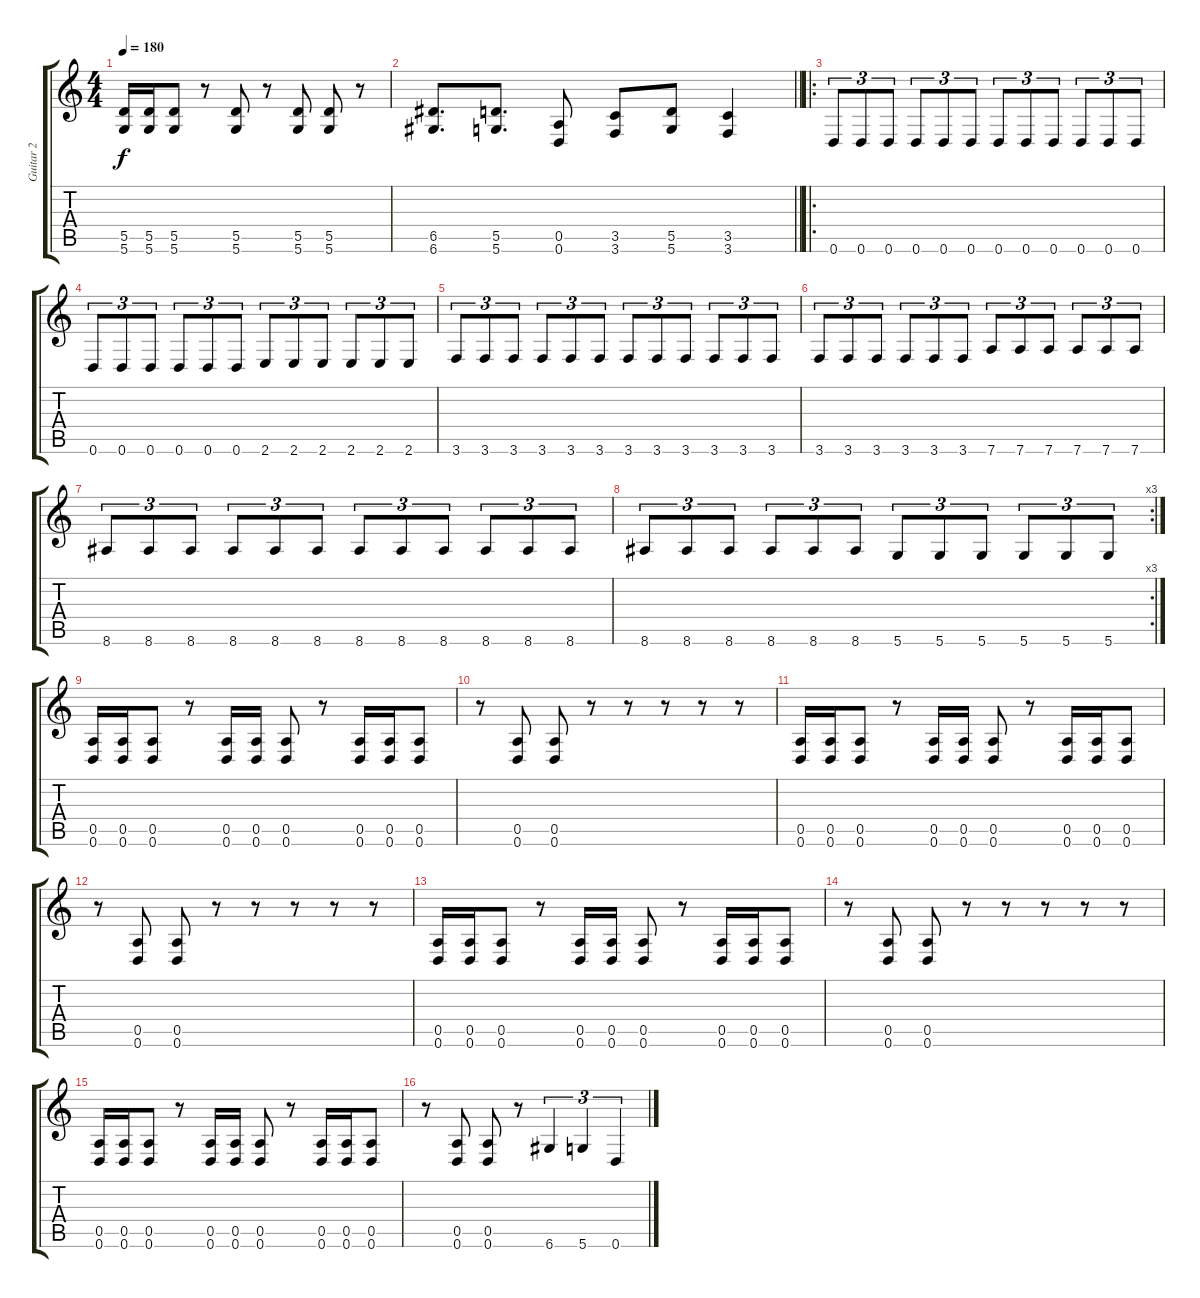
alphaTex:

\track ("Guitar 2" "Guitar 2") {instrument electricguitarjazz}
\staff {score tabs}
\tuning (E4 B3 G3 D3 A2 D2) {hide}
\ts (4 4)
\tempo 180
\clef g2
\ks c
(5.5 5.6).16{dy f} (5.5 5.6).16 (5.5 5.6).8 r.8 (5.5 5.6).8 r.8 (5.5 5.6).8 (5.5 5.6).8 r.8 |
\barLineRight lightlight
(6.5 6.6).8{d} (5.5 5.6).8{d} (0.5 0.6).8 (3.5 3.6).8 (5.5 5.6).8 (3.5 3.6).4 |
\ro
0.6.8{tu (3 2)} 0.6.8{tu (3 2)} 0.6.8{tu (3 2)} 0.6.8{tu (3 2)} 0.6.8{tu (3 2)} 0.6.8{tu (3 2)} 0.6.8{tu (3 2)} 0.6.8{tu (3 2)} 0.6.8{tu (3 2)} 0.6.8{tu (3 2)} 0.6.8{tu (3 2)} 0.6.8{tu (3 2)} |
0.6.8{tu (3 2)} 0.6.8{tu (3 2)} 0.6.8{tu (3 2)} 0.6.8{tu (3 2)} 0.6.8{tu (3 2)} 0.6.8{tu (3 2)} 2.6.8{tu (3 2)} 2.6.8{tu (3 2)} 2.6.8{tu (3 2)} 2.6.8{tu (3 2)} 2.6.8{tu (3 2)} 2.6.8{tu (3 2)} |
3.6.8{tu (3 2)} 3.6.8{tu (3 2)} 3.6.8{tu (3 2)} 3.6.8{tu (3 2)} 3.6.8{tu (3 2)} 3.6.8{tu (3 2)} 3.6.8{tu (3 2)} 3.6.8{tu (3 2)} 3.6.8{tu (3 2)} 3.6.8{tu (3 2)} 3.6.8{tu (3 2)} 3.6.8{tu (3 2)} |
3.6.8{tu (3 2)} 3.6.8{tu (3 2)} 3.6.8{tu (3 2)} 3.6.8{tu (3 2)} 3.6.8{tu (3 2)} 3.6.8{tu (3 2)} 7.6.8{tu (3 2)} 7.6.8{tu (3 2)} 7.6.8{tu (3 2)} 7.6.8{tu (3 2)} 7.6.8{tu (3 2)} 7.6.8{tu (3 2)} |
8.6.8{tu (3 2)} 8.6.8{tu (3 2)} 8.6.8{tu (3 2)} 8.6.8{tu (3 2)} 8.6.8{tu (3 2)} 8.6.8{tu (3 2)} 8.6.8{tu (3 2)} 8.6.8{tu (3 2)} 8.6.8{tu (3 2)} 8.6.8{tu (3 2)} 8.6.8{tu (3 2)} 8.6.8{tu (3 2)} |
\rc 3
8.6.8{tu (3 2)} 8.6.8{tu (3 2)} 8.6.8{tu (3 2)} 8.6.8{tu (3 2)} 8.6.8{tu (3 2)} 8.6.8{tu (3 2)} 5.6.8{tu (3 2)} 5.6.8{tu (3 2)} 5.6.8{tu (3 2)} 5.6.8{tu (3 2)} 5.6.8{tu (3 2)} 5.6.8{tu (3 2)} |
(0.5 0.6).16 (0.5 0.6).16 (0.5 0.6).8 r.8 (0.5 0.6).16 (0.5 0.6).16 (0.5 0.6).8 r.8 (0.5 0.6).16 (0.5 0.6).16 (0.5 0.6).8 |
r.8 (0.5 0.6).8 (0.5 0.6).8 r.8 r.8 r.8 r.8 r.8 |
(0.5 0.6).16 (0.5 0.6).16 (0.5 0.6).8 r.8 (0.5 0.6).16 (0.5 0.6).16 (0.5 0.6).8 r.8 (0.5 0.6).16 (0.5 0.6).16 (0.5 0.6).8 |
r.8 (0.5 0.6).8 (0.5 0.6).8 r.8 r.8 r.8 r.8 r.8 |
(0.5 0.6).16 (0.5 0.6).16 (0.5 0.6).8 r.8 (0.5 0.6).16 (0.5 0.6).16 (0.5 0.6).8 r.8 (0.5 0.6).16 (0.5 0.6).16 (0.5 0.6).8 |
r.8 (0.5 0.6).8 (0.5 0.6).8 r.8 r.8 r.8 r.8 r.8 |
(0.5 0.6).16 (0.5 0.6).16 (0.5 0.6).8 r.8 (0.5 0.6).16 (0.5 0.6).16 (0.5 0.6).8 r.8 (0.5 0.6).16 (0.5 0.6).16 (0.5 0.6).8 |
r.8 (0.5 0.6).8 (0.5 0.6).8 r.8 6.6.4{tu (3 2)} 5.6.4{tu (3 2)} 0.6.4{tu (3 2)}
